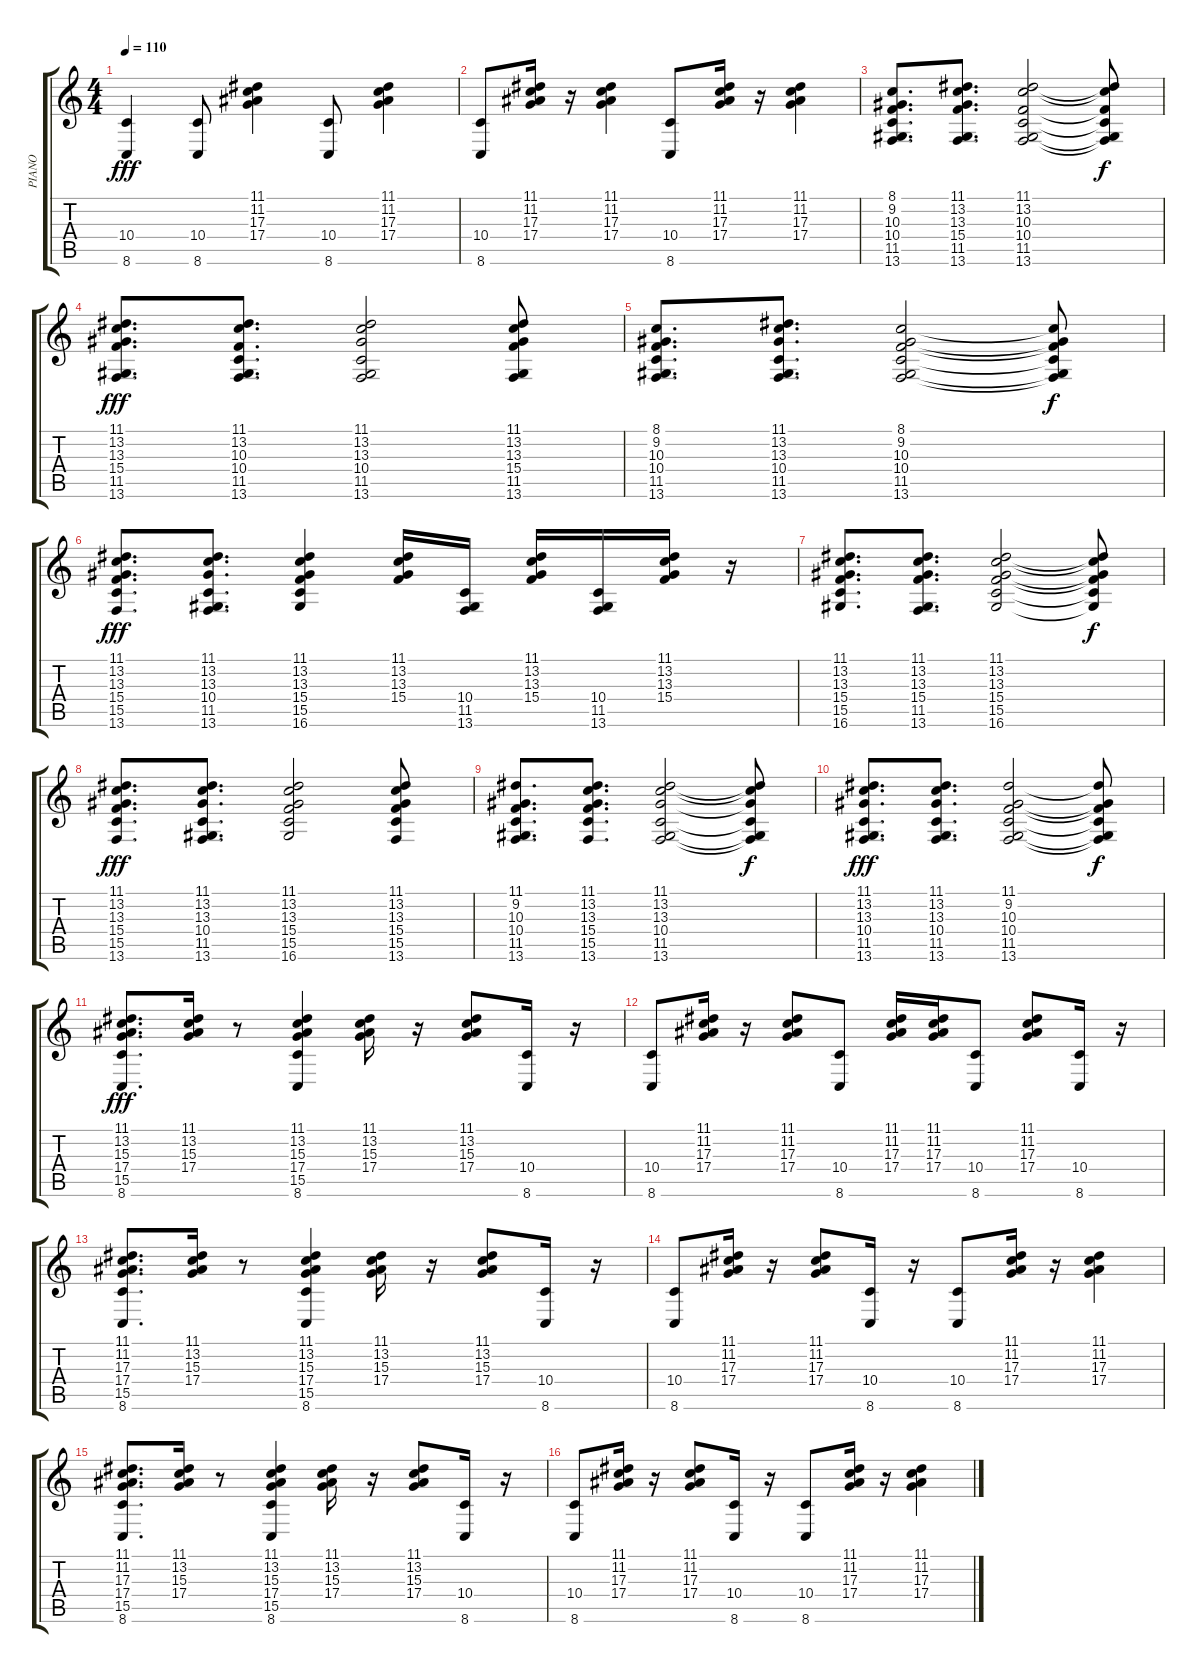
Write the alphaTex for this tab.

\track ("PIANO" "PIANO") {solo instrument acousticgrandpiano}
\staff {score tabs}
\tuning (E4 B3 G3 D3 A2 E2) {hide}
\ts (4 4)
\tempo 110
\clef g2
\ks c
(10.4 8.6).4{dy fff} (10.4 8.6).8 (11.1 11.2 17.3 17.4).4 (10.4 8.6).8 (11.1 11.2 17.3 17.4).4 |
(10.4 8.6).8 (11.1 11.2 17.3 17.4).16 r.16 (11.1 11.2 17.3 17.4).4 (10.4 8.6).8 (11.1 11.2 17.3 17.4).16 r.16 (11.1 11.2 17.3 17.4).4 |
(8.1 9.2 10.3 10.4 11.5 13.6).8{d} (11.1 13.2 13.3 15.4 11.5 13.6).8{d} (11.1 13.2 10.3 10.4 11.5 13.6).2 (11.1{t} 13.2{t} 10.3{t} 10.4{t} 11.5{t} 13.6{t}).8{dy f} |
(11.1 13.2 13.3 15.4 11.5 13.6).8{d dy fff} (11.1 13.2 10.3 10.4 11.5 13.6).8{d} (11.1 13.2 13.3 10.4 11.5 13.6).2 (11.1 13.2 13.3 15.4 11.5 13.6).8 |
(8.1 9.2 10.3 10.4 11.5 13.6).8{d} (11.1 13.2 13.3 10.4 11.5 13.6).8{d} (8.1 9.2 10.3 10.4 11.5 13.6).2 (8.1{t} 9.2{t} 10.3{t} 10.4{t} 11.5{t} 13.6{t}).8{dy f} |
(11.1 13.2 13.3 15.4 15.5 13.6).8{d dy fff} (11.1 13.2 13.3 10.4 11.5 13.6).8{d} (11.1 13.2 13.3 15.4 15.5 16.6).4 (11.1 13.2 13.3 15.4).16 (10.4 11.5 13.6).16 (11.1 13.2 13.3 15.4).16 (10.4 11.5 13.6).16 (11.1 13.2 13.3 15.4).16 r.16 |
(11.1 13.2 13.3 15.4 15.5 16.6).8{d} (11.1 13.2 13.3 15.4 11.5 13.6).8{d} (11.1 13.2 13.3 15.4 15.5 16.6).2 (11.1{t} 13.2{t} 13.3{t} 15.4{t} 15.5{t} 16.6{t}).8{dy f} |
(11.1 13.2 13.3 15.4 15.5 13.6).8{d dy fff} (11.1 13.2 13.3 10.4 11.5 13.6).8{d} (11.1 13.2 13.3 15.4 15.5 16.6).2 (11.1 13.2 13.3 15.4 15.5 13.6).8 |
(11.1 9.2 10.3 10.4 11.5 13.6).8{d} (11.1 13.2 13.3 15.4 15.5 13.6).8{d} (11.1 13.2 13.3 10.4 11.5 13.6).2 (11.1{t} 13.2{t} 13.3{t} 10.4{t} 11.5{t} 13.6{t}).8{dy f} |
(11.1 13.2 13.3 10.4 11.5 13.6).8{d dy fff} (11.1 13.2 13.3 10.4 11.5 13.6).8{d} (11.1 9.2 10.3 10.4 11.5 13.6).2 (11.1{t} 9.2{t} 10.3{t} 10.4{t} 11.5{t} 13.6{t}).8{dy f} |
(11.1 13.2 15.3 17.4 15.5 8.6).8{d dy fff} (11.1 13.2 15.3 17.4).16 r.8 (11.1 13.2 15.3 17.4 15.5 8.6).4 (11.1 13.2 15.3 17.4).16 r.16 (11.1 13.2 15.3 17.4).8 (10.4 8.6).16 r.16 |
(10.4 8.6).8 (11.1 11.2 17.3 17.4).16 r.16 (11.1 11.2 17.3 17.4).8 (10.4 8.6).8 (11.1 11.2 17.3 17.4).16 (11.1 11.2 17.3 17.4).16 (10.4 8.6).8 (11.1 11.2 17.3 17.4).8 (10.4 8.6).16 r.16 |
(11.1 11.2 17.3 17.4 15.5 8.6).8{d} (11.1 13.2 15.3 17.4).16 r.8 (11.1 13.2 15.3 17.4 15.5 8.6).4 (11.1 13.2 15.3 17.4).16 r.16 (11.1 13.2 15.3 17.4).8 (10.4 8.6).16 r.16 |
(10.4 8.6).8 (11.1 11.2 17.3 17.4).16 r.16 (11.1 11.2 17.3 17.4).8 (10.4 8.6).16 r.16 (10.4 8.6).8 (11.1 11.2 17.3 17.4).16 r.16 (11.1 11.2 17.3 17.4).4 |
(11.1 11.2 17.3 17.4 15.5 8.6).8{d} (11.1 13.2 15.3 17.4).16 r.8 (11.1 13.2 15.3 17.4 15.5 8.6).4 (11.1 13.2 15.3 17.4).16 r.16 (11.1 13.2 15.3 17.4).8 (10.4 8.6).16 r.16 |
(10.4 8.6).8 (11.1 11.2 17.3 17.4).16 r.16 (11.1 11.2 17.3 17.4).8 (10.4 8.6).16 r.16 (10.4 8.6).8 (11.1 11.2 17.3 17.4).16 r.16 (11.1 11.2 17.3 17.4).4
